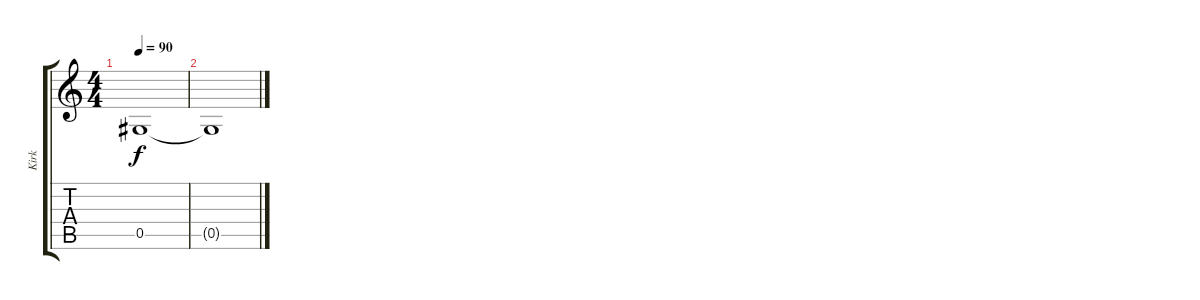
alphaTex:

\track ("Kirk" "Kirk") {instrument acousticguitarsteel}
\staff {score tabs}
\tuning (Eb4 Bb3 Gb3 Db3 Ab2 Eb2) {hide}
\ts (4 4)
\tempo 90
\clef g2
\ks c
0.5{t}.1{dy f} |
0.5{t}.1
